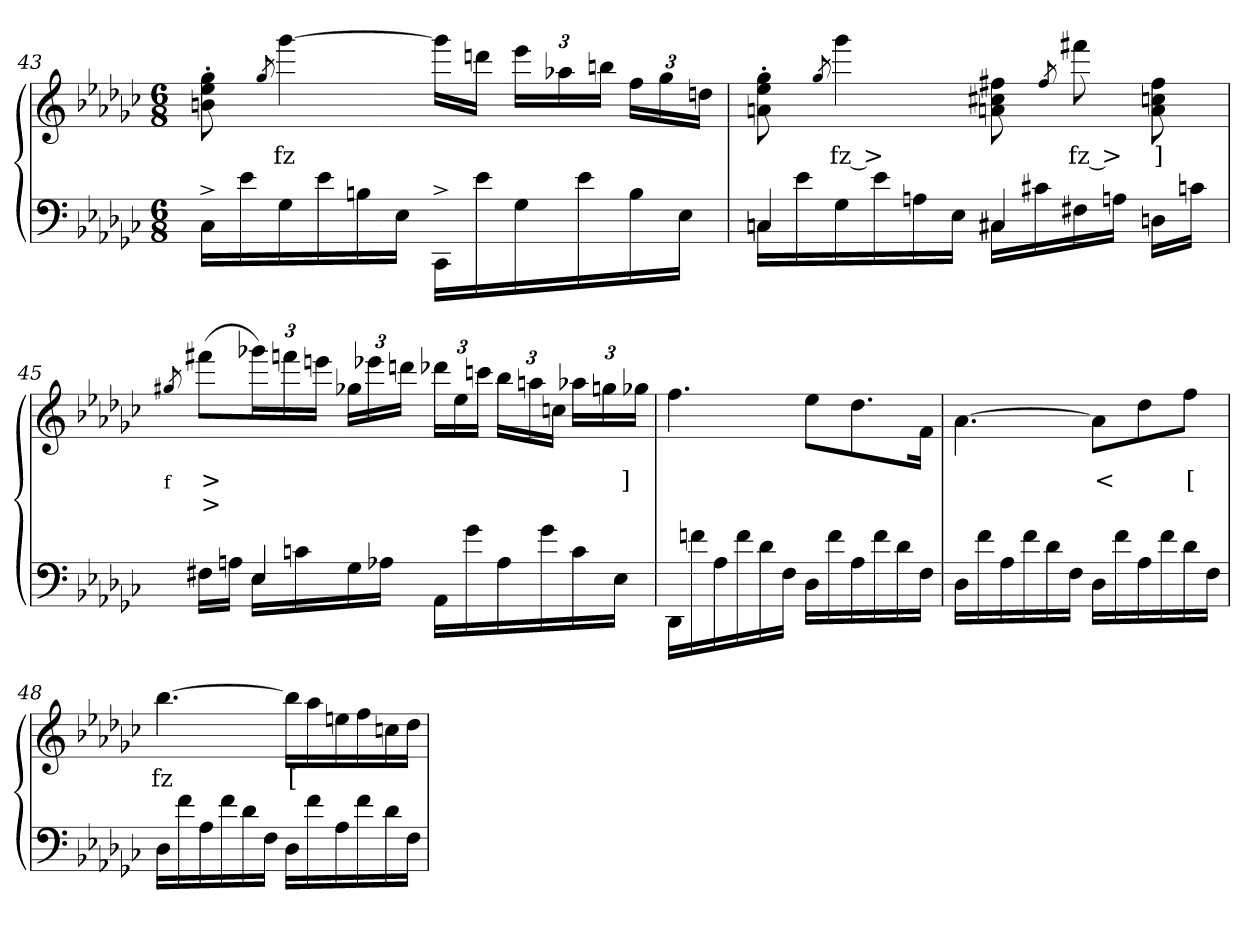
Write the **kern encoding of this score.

**kern	**kern	**text	**text
*part2	*part1	*part1	*part1
*staff2	*staff1	*staff1	*staff1
*clefF4	*clefG2	*	*
*k[b-e-a-d-g-c-]	*k[b-e-a-d-g-c-]	*	*
*M6/8	*M6/8	*	*
=43	=43	=43	=43
16C-^>LL	8gg-'> 8ee-'> 8bn'>	.	.
16e-	.	.	.
.	8qgg-/	.	.
16G-	[4ggg-	fz	.
16e-	.	.	.
16Bn	.	.	.
16E-JJ	.	.	.
16CC-^>LL	16ggg-LL]	.	.
16e-	16dddnJJ	.	.
16G-	24eee-LL	.	.
.	24aa-X	.	.
16e-	.	.	.
.	24bbJJ	.	.
16B	24ffLL	.	.
.	24gg-	.	.
16E-JJ	.	.	.
.	24ddnJJ	.	.
=44	=44	=44	=44
*^	*	*	*
4Cn	16CnLL	8gg-'> 8ee-'> 8an'>	.	.
.	16e-	.	.	.
.	.	8qgg-/	.	.
.	16G-	4ggg-	fz >	.
.	16e-	.	.	.
8ryy	16An	.	.	.
.	16E-JJ	.	.	.
4C#X	16C#XLL	8ff#X 8cc#X 8an	.	.
.	16c#	.	.	.
.	.	8qff#/	.	.
.	16F#X	8fff#	fz >	.
.	16AnJJ	.	.	.
8ryy	16DnLL	8ff# 8ccn 8a	]	.
.	16cnJJ	.	.	.
=45	=45	=45	=45	=45
.	.	8qgg#X/	f	.
8ryy	16F#XLL	[8fff#XL	>	>
.	16AnJJ	.	.	.
4E-	16E-LL	24ggg-XL]	.	.
.	.	24fffn	.	.
.	16cn	.	.	.
.	.	24eeenJJ	.	.
.	16G-	24gg-LL	.	.
.	.	24eee-X	.	.
.	16A-XJJ	.	.	.
.	.	24dddnJJ	.	.
4.ryy	16AA-LL	24ddd-XLL	.	.
.	.	24ee-	.	.
.	16g-	.	.	.
.	.	24cccnJJ	.	.
.	16A-	24bb-LL	.	.
.	.	24aan	.	.
.	16g-	.	.	.
.	.	24ccJJ	.	.
.	16c	24aa-XLL	.	.
.	.	24ggn	.	.
.	16E-JJ	.	.	.
.	.	24gg-XJJ	]	.
*v	*v	*	*	*
=46	=46	=46	=46
16DD-LL	4.ff	.	.
16fn	.	.	.
16A-	.	.	.
16f	.	.	.
16d-	.	.	.
16FJJ	.	.	.
16D-LL	8ee-L	.	.
16f	.	.	.
16A-	8.dd-	.	.
16f	.	.	.
16d-	.	.	.
16FJJ	16fJk	.	.
=47	=47	=47	=47
16D-LL	[4.a-\	.	.
16f	.	.	.
16A-	.	.	.
16f	.	.	.
16d-	.	.	.
16FJJ	.	.	.
16D-LL	8a-L]	<	.
16f	.	.	.
16A-	8dd-	.	.
16f	.	.	.
16d-	8ffJ	[	.
16FJJ	.	.	.
=48	=48	=48	=48
16D-LL	[4.bb-	fz	.
16f	.	.	.
16A-	.	.	.
16f	.	.	.
16d-	.	.	.
16FJJ	.	.	.
16D-LL	16bb-LL]	[	.
16f	16aa-	.	.
16A-	16een	.	.
16f	16ff	.	.
16d-	16ccn	.	.
16FJJ	16dd-JJ	.	.
=	=	=	=
*-	*-	*-	*-
